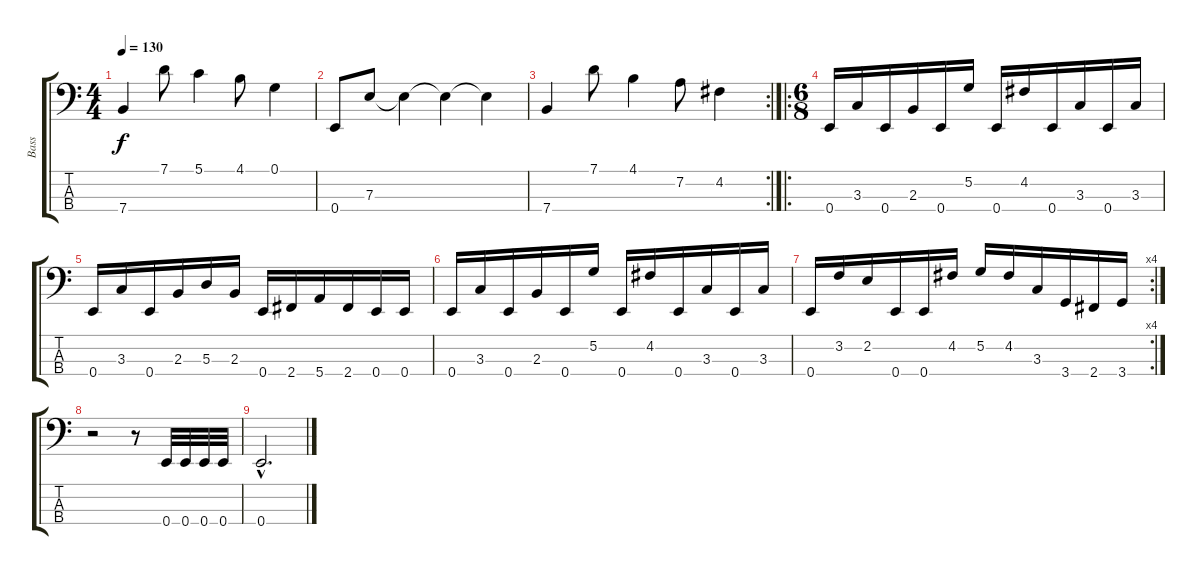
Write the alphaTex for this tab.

\track ("Bass" "Bass") {instrument electricbasspick}
\staff {score tabs}
\tuning (G2 D2 A1 E1) {hide}
\ts (4 4)
\tempo 130
\clef f4
\ks c
7.4.4{dy f} 7.1.8 5.1.4 4.1.8 0.1.4 |
0.4.8 7.3.8 7.3{t}.4 7.3{t}.4 7.3{t}.4 |
\rc 2
7.4.4 7.1.8 4.1.4 7.2.8 4.2.4 |
\ro
\ts (6 8)
0.4.16 3.3.16 0.4.16 2.3.16 0.4.16 5.2.16 0.4.16 4.2.16 0.4.16 3.3.16 0.4.16 3.3.16 |
0.4.16 3.3.16 0.4.16 2.3.16 5.3.16 2.3.16 0.4.16 2.4.16 5.4.16 2.4.16 0.4.16 0.4.16 |
0.4.16 3.3.16 0.4.16 2.3.16 0.4.16 5.2.16 0.4.16 4.2.16 0.4.16 3.3.16 0.4.16 3.3.16 |
\rc 4
0.4.16 3.2.16 2.2.16 0.4.16 0.4.16 4.2.16 5.2.16 4.2.16 3.3.16 3.4.16 2.4.16 3.4.16 |
r.2 r.8 0.4.32 0.4.32 0.4.32 0.4.32 |
0.4{hac}.2{d}
